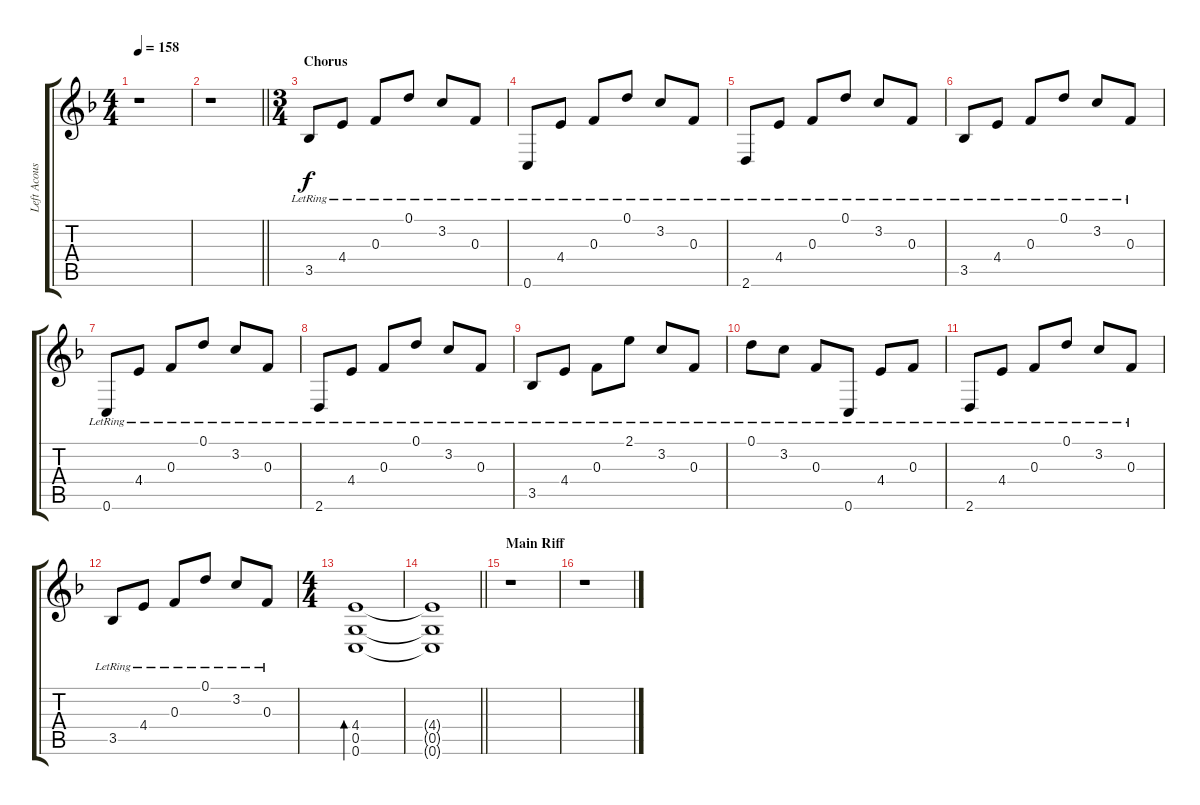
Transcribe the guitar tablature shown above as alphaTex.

\track ("Left Acoustic Guitar" "Left Acous") {instrument acousticguitarsteel}
\staff {score tabs}
\tuning (D4 A3 F3 C3 G2 C2) {hide}
\ts (4 4)
\tempo 158
\clef g2
\ks f
r.1{dy f} |
\barLineRight lightlight
r.1 |
\ts (3 4)
\section ("" "Chorus")
3.5{lr}.8 4.4{lr}.8 0.3{lr}.8 0.1{lr}.8 3.2{lr}.8 0.3{lr}.8 |
0.6{lr}.8 4.4{lr}.8 0.3{lr}.8 0.1{lr}.8 3.2{lr}.8 0.3{lr}.8 |
2.6{lr}.8 4.4{lr}.8 0.3{lr}.8 0.1{lr}.8 3.2{lr}.8 0.3{lr}.8 |
3.5{lr}.8 4.4{lr}.8 0.3{lr}.8 0.1{lr}.8 3.2{lr}.8 0.3{lr}.8 |
0.6{lr}.8 4.4{lr}.8 0.3{lr}.8 0.1{lr}.8 3.2{lr}.8 0.3{lr}.8 |
2.6{lr}.8 4.4{lr}.8 0.3{lr}.8 0.1{lr}.8 3.2{lr}.8 0.3{lr}.8 |
3.5{lr}.8 4.4{lr}.8 0.3{lr}.8 2.1{lr}.8 3.2{lr}.8 0.3{lr}.8 |
0.1{lr}.8 3.2{lr}.8 0.3{lr}.8 0.6{lr}.8 4.4{lr}.8 0.3{lr}.8 |
2.6{lr}.8 4.4{lr}.8 0.3{lr}.8 0.1{lr}.8 3.2{lr}.8 0.3{lr}.8 |
3.5{lr}.8 4.4{lr}.8 0.3{lr}.8 0.1{lr}.8 3.2{lr}.8 0.3{lr}.8 |
\ts (4 4)
(4.4 0.5 0.6).1{bd 240} |
\barLineRight lightlight
(4.4{t} 0.5{t} 0.6{t}).1 |
\section ("" "Main Riff")
r.1 |
r.1
